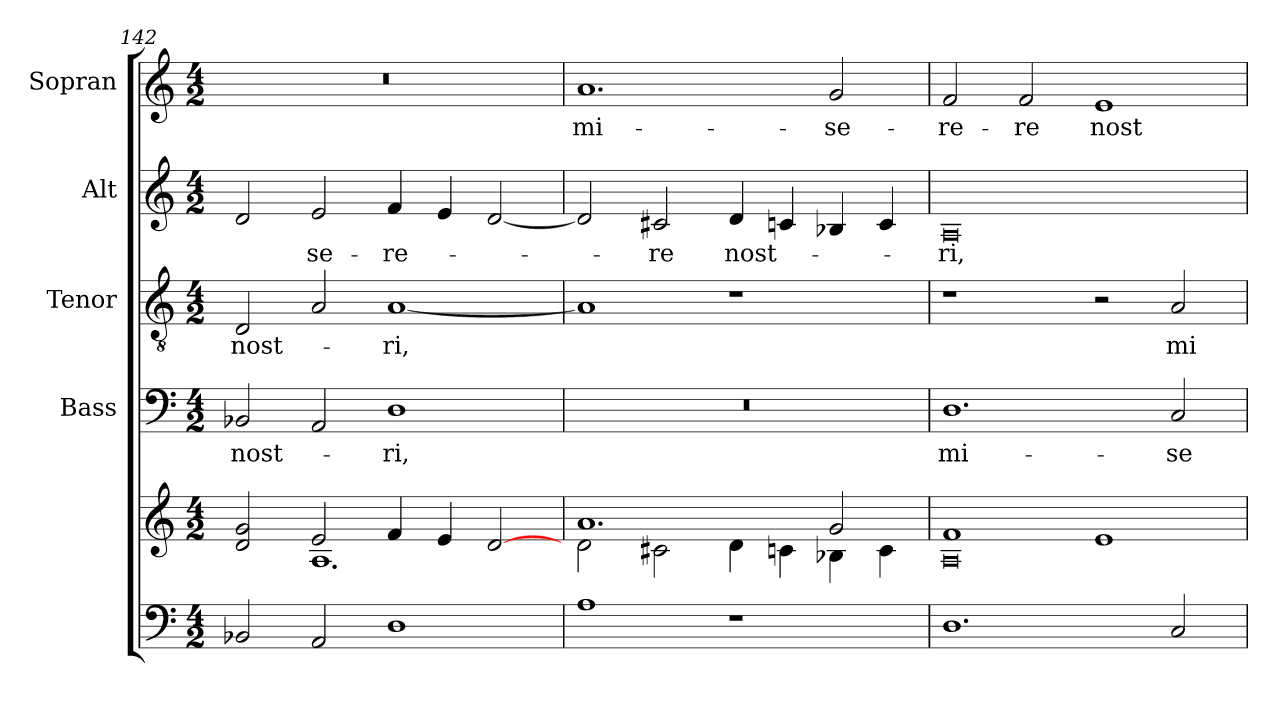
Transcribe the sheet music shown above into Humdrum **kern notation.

**kern	**kern	**kern	**text	**kern	**text	**kern	**text	**kern	**text
*part5	*part5	*part4	*part4	*part3	*part3	*part2	*part2	*part1	*part1
*staff6	*staff5	*staff4	*staff4	*staff3	*staff3	*staff2	*staff2	*staff1	*staff1
*	*	*I"Bass	*	*I"Tenor	*	*I"Alt	*	*I"Sopran	*
*	*	*I'B.	*	*I'T.	*	*I'A.	*	*I'S.	*
*clefF4	*clefG2	*clefF4	*	*clefGv2	*	*clefG2	*	*clefG2	*
*k[]	*k[]	*k[]	*	*k[]	*	*k[]	*	*k[]	*
*C:	*C:	*C:	*	*C:	*	*C:	*	*C:	*
*M4/2	*M4/2	*M4/2	*	*M4/2	*	*M4/2	*	*M4/2	*
=142	=142	=142	=142	=142	=142	=142	=142	=142	=142
*	*^	*	*	*	*	*	*	*	*
!	!	!	!	!LO:LY:b	!	!LO:LY:b	!	!	!	!
2BB-X/	2d/ 2g/	2ryy	2BB-X/	nost-	2D/	nost-	2d/	.	0r	.
!	!	!	!	!	!	!	!	!LO:LY:b	!	!
2AA/	2e/	1.A	2AA/	.	2A/	.	2e/	-se-	.	.
!	!	!	!	!LO:LY:b	!	!LO:LY:b	!	!LO:LY:b	!	!
1D	4f/	.	1D	-ri,	[1A	-ri,	4f/	-re-	.	.
.	4e/	.	.	.	.	.	4e/	.	.	.
.	[<2d/	.	.	.	.	.	[2d/	.	.	.
!!LO:LB:g=z
=143	=143	=143	=143	=143	=143	=143	=143	=143	=143	=143
!	!	!	!	!	!	!	!	!	!	!LO:LY:b
1A	1.a	2d\	0r	.	1A]	.	2d/]	.	1.a	mi-
!	!	!	!	!	!	!	!	!LO:LY:b	!	!
.	.	2c#X\	.	.	.	.	2c#X/	-re	.	.
!	!	!	!	!	!	!	!	!LO:LY:b	!	!
1r	.	4d\	.	.	1r	.	4d/	nost-	.	.
.	.	4cn\	.	.	.	.	4cn/	.	.	.
!	!	!	!	!	!	!	!	!	!	!LO:LY:b
.	2g/	4B-X\	.	.	.	.	4B-X/	.	2g/	-se-
.	.	4c\	.	.	.	.	4c/	.	.	.
=144	=144	=144	=144	=144	=144	=144	=144	=144	=144	=144
!	!	!	!	!LO:LY:b	!	!	!	!LO:LY:b	!	!LO:LY:b
1.D	1f	0A	1.D	mi-	1r	.	0A	-ri,	2f/	-re-
!	!	!	!	!	!	!	!	!	!	!LO:LY:b
.	.	.	.	.	.	.	.	.	2f/	-re
!	!	!	!	!	!	!	!	!	!	!LO:LY:b
.	1e	.	.	.	2r	.	.	.	1e	nost-
!	!	!	!	!LO:LY:b	!	!LO:LY:b	!	!	!	!
2C/	.	.	2C/	-se-	2A/	mi-	.	.	.	.
*	*v	*v	*	*	*	*	*	*	*	*
=	=	=	=	=	=	=	=	=	=
*-	*-	*-	*-	*-	*-	*-	*-	*-	*-
